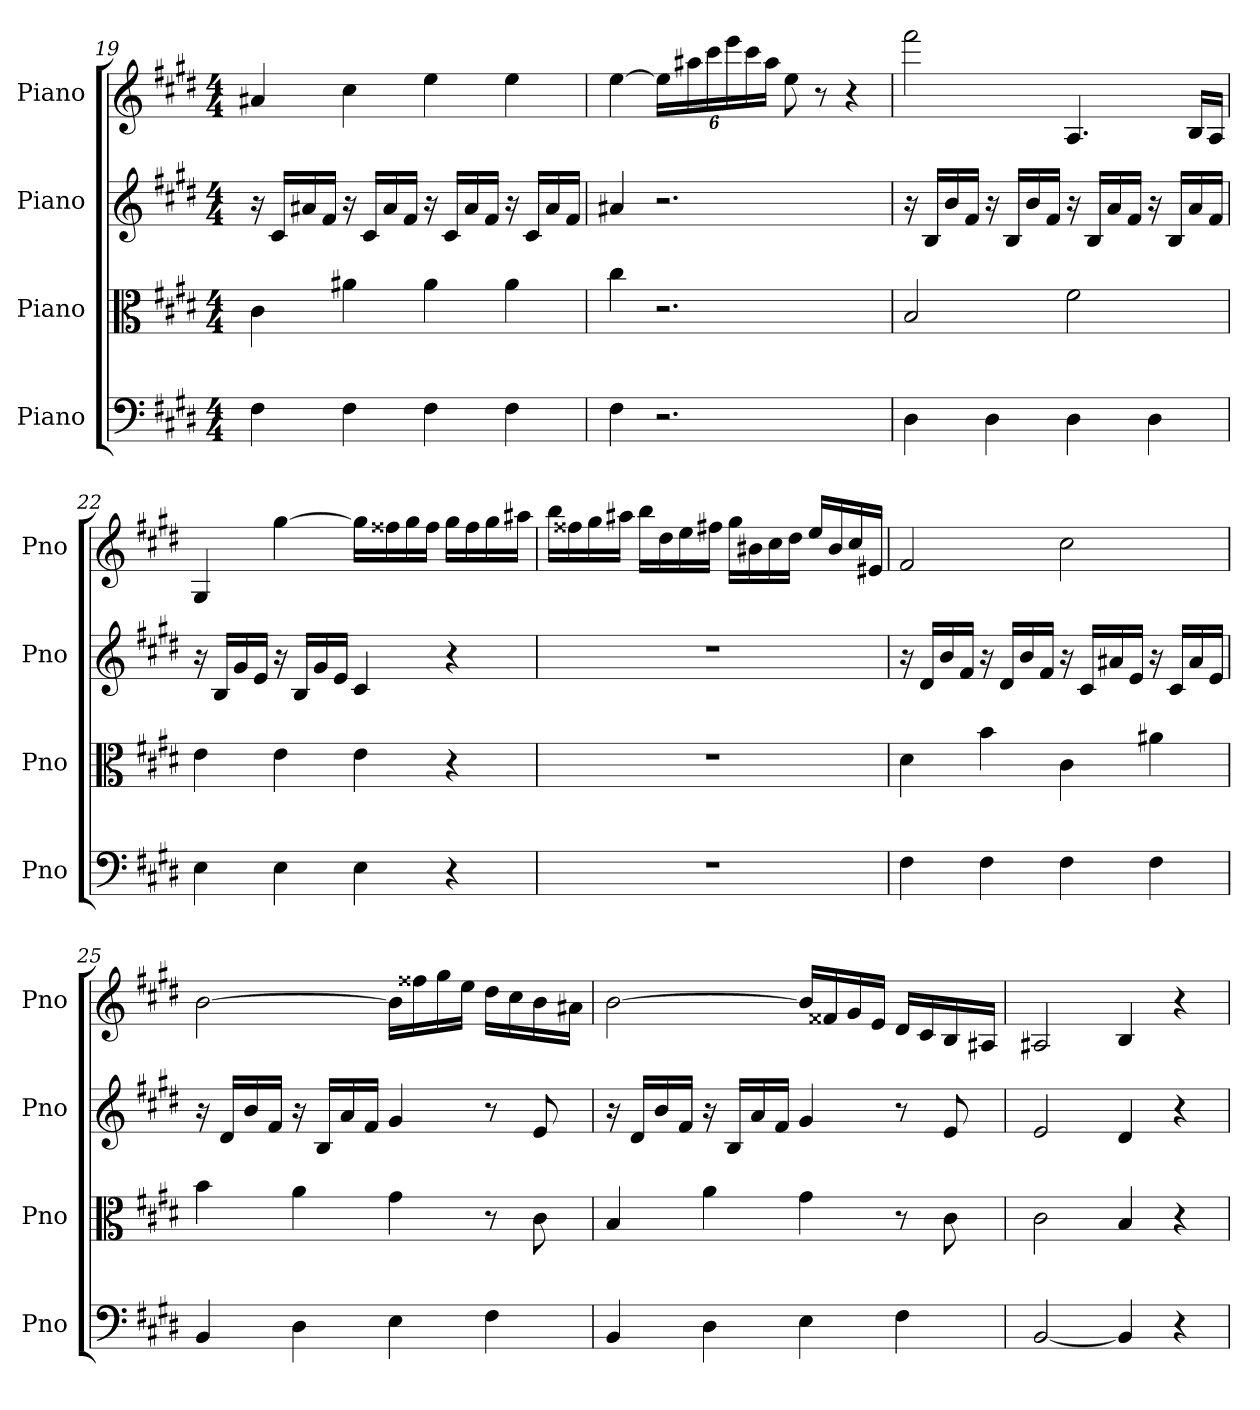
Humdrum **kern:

**kern	**kern	**kern	**kern
*part4	*part3	*part2	*part1
*staff4	*staff3	*staff2	*staff1
*I"Piano	*I"Piano	*I"Piano	*I"Piano
*I'Pno	*I'Pno	*I'Pno	*I'Pno
!!LO:LB:g=z
*clefF4	*clefC3	*clefG2	*clefG2
*k[f#c#g#d#]	*k[f#c#g#d#]	*k[f#c#g#d#]	*k[f#c#g#d#]
*M4/4	*M4/4	*M4/4	*M4/4
=19	=19	=19	=19
4F#\	4c#\	16r	4a#X/
.	.	16c#/LL	.
.	.	16a#X/	.
.	.	16f#/JJ	.
4F#\	4a#X\	16r	4cc#\
.	.	16c#/LL	.
.	.	16a#/	.
.	.	16f#/JJ	.
4F#\	4a#\	16r	4ee\
.	.	16c#/LL	.
.	.	16a#/	.
.	.	16f#/JJ	.
4F#\	4a#\	16r	4ee\
.	.	16c#/LL	.
.	.	16a#/	.
.	.	16f#/JJ	.
=20	=20	=20	=20
4F#\	4cc#\	4a#X/	[4ee\
*	*	*	*Xbrackettup
2.r	2.r	2.r	24ee\LL]
.	.	.	24aa#X\
.	.	.	24ccc#\
.	.	.	24eee\
.	.	.	24ccc#\
.	.	.	24aa#\JJ
.	.	.	8ee\
.	.	.	8r
.	.	.	4r
!!LO:LB:g=z
=21	=21	=21	=21
4D#\	2B/	16r	2fff#\
.	.	16B/LL	.
.	.	16b/	.
.	.	16f#/JJ	.
4D#\	.	16r	.
.	.	16B/LL	.
.	.	16b/	.
.	.	16f#/JJ	.
4D#\	2f#\	16r	4.A/
.	.	16B/LL	.
.	.	16a/	.
.	.	16f#/JJ	.
4D#\	.	16r	.
.	.	16B/LL	.
.	.	16a/	16B/LL
.	.	16f#/JJ	16A/JJ
=22	=22	=22	=22
4E\	4e\	16r	4G#/
.	.	16B/LL	.
.	.	16g#/	.
.	.	16e/JJ	.
4E\	4e\	16r	[4gg#\
.	.	16B/LL	.
.	.	16g#/	.
.	.	16e/JJ	.
4E\	4e\	4c#/	16gg#\LL]
.	.	.	16ff##X\
.	.	.	16gg#\
.	.	.	16ff##\JJ
4r	4r	4r	16gg#\LL
.	.	.	16ff##\
.	.	.	16gg#\
.	.	.	16aa#X\JJ
!!LO:PB:g=z
=23	=23	=23	=23
1r	1r	1r	16bb\LL
.	.	.	16ff##X\
.	.	.	16gg#\
.	.	.	16aa#X\JJ
.	.	.	16bb\LL
.	.	.	16dd#\
.	.	.	16ee\
.	.	.	16ff#X\JJ
.	.	.	16gg#\LL
.	.	.	16b#X\
.	.	.	16cc#\
.	.	.	16dd#\JJ
.	.	.	16ee/LL
.	.	.	16b#/
.	.	.	16cc#/
.	.	.	16e#X/JJ
=24	=24	=24	=24
4F#\	4d#\	16r	2f#/
.	.	16d#/LL	.
.	.	16b/	.
.	.	16f#/JJ	.
4F#\	4b\	16r	.
.	.	16d#/LL	.
.	.	16b/	.
.	.	16f#/JJ	.
4F#\	4c#\	16r	2cc#\
.	.	16c#/LL	.
.	.	16a#X/	.
.	.	16e/JJ	.
4F#\	4a#X\	16r	.
.	.	16c#/LL	.
.	.	16a#/	.
.	.	16e/JJ	.
!!LO:LB:g=z
=25	=25	=25	=25
4BB/	4b\	16r	[2b\
.	.	16d#/LL	.
.	.	16b/	.
.	.	16f#/JJ	.
4D#\	4a\	16r	.
.	.	16B/LL	.
.	.	16a/	.
.	.	16f#/JJ	.
4E\	4g#\	4g#/	16b\LL]
.	.	.	16ff##X\
.	.	.	16gg#\
.	.	.	16ee\JJ
4F#\	8r	8r	16dd#\LL
.	.	.	16cc#\
.	8c#\	8e/	16b\
.	.	.	16a#X\JJ
=26	=26	=26	=26
4BB/	4B/	16r	[2b\
.	.	16d#/LL	.
.	.	16b/	.
.	.	16f#/JJ	.
4D#\	4a\	16r	.
.	.	16B/LL	.
.	.	16a/	.
.	.	16f#/JJ	.
4E\	4g#\	4g#/	16b/LL]
.	.	.	16f##X/
.	.	.	16g#/
.	.	.	16e/JJ
4F#\	8r	8r	16d#/LL
.	.	.	16c#/
.	8c#\	8e/	16B/
.	.	.	16A#X/JJ
=27	=27	=27	=27
[2BB/	2c#\	2e/	2A#X/
4BB/]	4B/	4d#/	4B/
4r	4r	4r	4r
=	=	=	=
*-	*-	*-	*-
